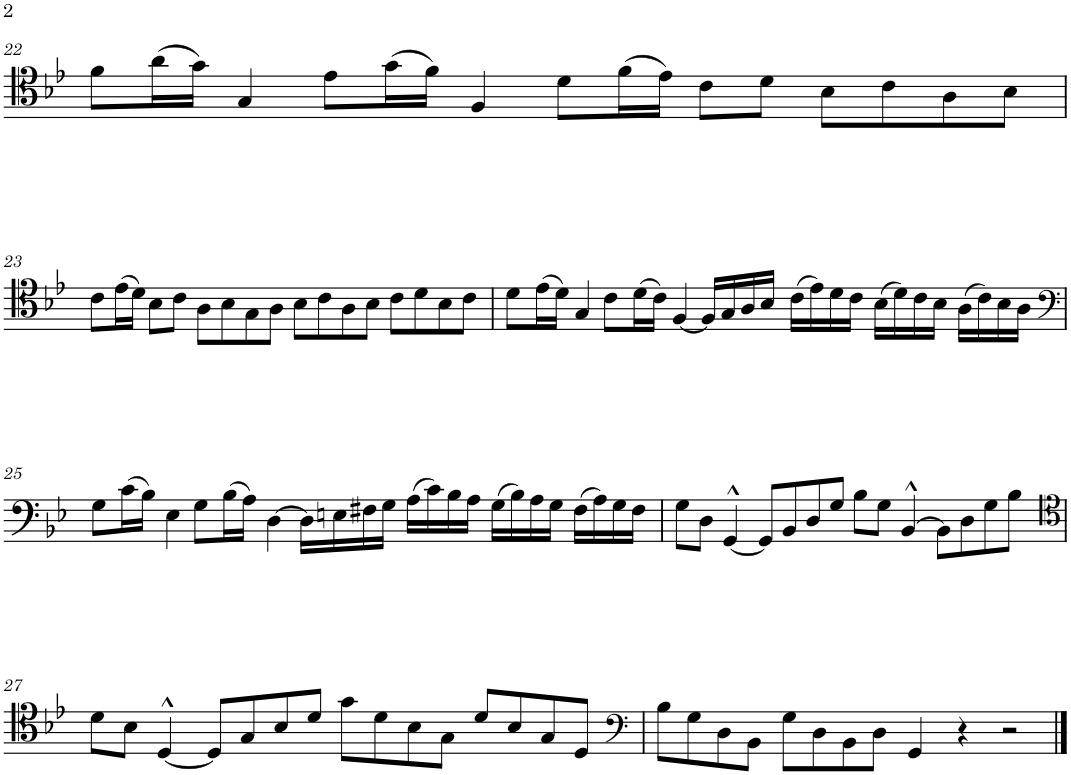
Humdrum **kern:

**kern
*part1
*staff1
*I"Trombone
*I'Tbn.
!!LO:PB:g=z
*clefC4
*k[b-e-]
*M4/2
=22
8f\L
(16a\L
16g\JJ)
4G/
8e-\L
(16g\L
16f\JJ)
4F/
8d\L
(16f\L
16e-\JJ)
8c\L
8d\J
8B-\L
8c\
8A\
8B-\J
!!LO:LB:g=z
=23
8c\L
(16e-\L
16d\JJ)
8B-\L
8c\J
8A\L
8B-\
8G\
8A\J
8B-\L
8c\
8A\
8B-\J
8c\L
8d\
8B-\
8c\J
=24
8d\L
(16e-\L
16d\JJ)
4G/
8c\L
(16d\L
16c\JJ)
[4F/
16F/LL]
16G/
16A/
16B-/JJ
(16c\LL
16e-\)
16d\
16c\JJ
(16B-\LL
16d\)
16c\
16B-\JJ
(16A\LL
16c\)
16B-\
16A\JJ
!!LO:LB:g=z
=25
*clefF4
8G\L
(16c\L
16B-\JJ)
4E-\
8G\L
(16B-\L
16A\JJ)
[4D\
16D\LL]
16En\
16F#X\
16G\JJ
(16A\LL
16c\)
16B-\
16A\JJ
(16G\LL
16B-\)
16A\
16G\JJ
(16F#\LL
16A\)
16G\
16F#\JJ
=26
8G\L
8D\J
[4GG^^/
8GG/L]
8BB-/
8D/
8G/J
8B-\L
8G\J
[4BB-^^/
8BB-\L]
8D\
8G\
8B-\J
!!LO:LB:g=z
=27
*clefC4
8d\L
8B-\J
[4D^^/
8D/L]
8G/
8B-/
8d/J
8g\L
8d\
8B-\
8G\J
8d/L
8B-/
8G/
8D/J
=28
*clefF4
8B-\L
8G\
8D\
8BB-\J
8G\L
8D\
8BB-\
8D\J
4GG/
4r
2r
==
*-
